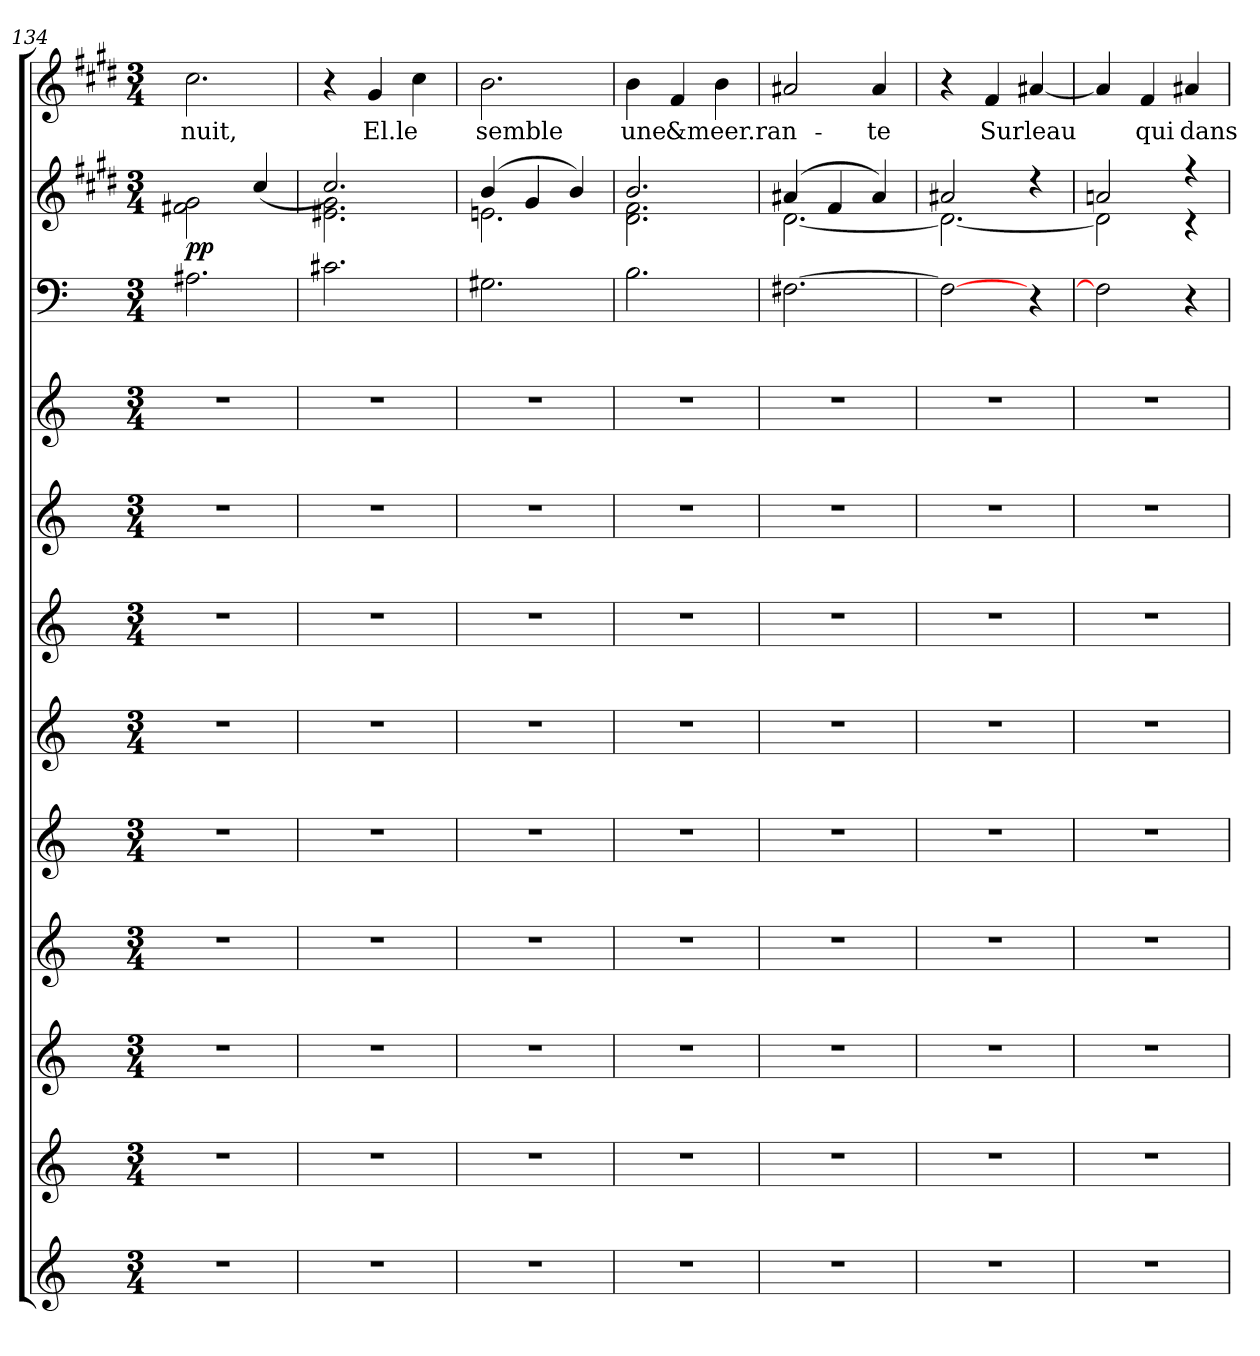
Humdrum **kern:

**kern	**kern	**kern	**kern	**kern	**kern	**kern	**kern	**kern	**kern	**kern	**dynam	**kern	**text	**dynam
*part12	*part11	*part10	*part9	*part8	*part7	*part6	*part5	*part4	*part3	*part2	*part2	*part1	*part1	*part1
*staff12	*staff11	*staff10	*staff9	*staff8	*staff7	*staff6	*staff5	*staff4	*staff3	*staff2	*staff2	*staff1	*staff1	*staff1
*clefG2	*clefG2	*clefG2	*clefG2	*clefG2	*clefG2	*clefG2	*clefG2	*clefG2	*clefF4	*clefG2	*	*clefG2	*	*
*k[]	*k[]	*k[]	*k[]	*k[]	*k[]	*k[]	*k[]	*k[]	*k[]	*k[f#c#g#d#]	*	*k[f#c#g#d#]	*	*
*C:	*C:	*C:	*C:	*C:	*C:	*C:	*C:	*C:	*C:	*E:	*	*E:	*	*
*M3/4	*M3/4	*M3/4	*M3/4	*M3/4	*M3/4	*M3/4	*M3/4	*M3/4	*M3/4	*M3/4	*	*M3/4	*	*
=134	=134	=134	=134	=134	=134	=134	=134	=134	=134	=134	=134	=134	=134	=134
2.r	2.r	2.r	2.r	2.r	2.r	2.r	2.r	2.r	2.A#X\	2f#X\ 2g#\	pp	2.cc#\	nuit,	.
.	.	.	.	.	.	.	.	.	.	(4cc#/	.	.	.	.
=135	=135	=135	=135	=135	=135	=135	=135	=135	=135	=135	=135	=135	=135	=135
*	*	*	*	*	*	*	*	*	*	*^	*	*	*	*
2.r	2.r	2.r	2.r	2.r	2.r	2.r	2.r	2.r	2.c#\	2.cc#/)	2.e#X\ 2.g#\	.	4r	.	.
.	.	.	.	.	.	.	.	.	.	.	.	.	4g#/	El.le	dim.
.	.	.	.	.	.	.	.	.	.	.	.	.	4cc#\	.	.
=136	=136	=136	=136	=136	=136	=136	=136	=136	=136	=136	=136	=136	=136	=136	=136
2.r	2.r	2.r	2.r	2.r	2.r	2.r	2.r	2.r	2.G#\	(4b/	2.en\	.	2.b\	semble	.
.	.	.	.	.	.	.	.	.	.	4g#/	.	.	.	.	.
.	.	.	.	.	.	.	.	.	.	4b/)	.	.	.	.	.
!!LO:PB:g=z
=137	=137	=137	=137	=137	=137	=137	=137	=137	=137	=137	=137	=137	=137	=137	=137
2.r	2.r	2.r	2.r	2.r	2.r	2.r	2.r	2.r	2.B\	2.b/	2.d#\ 2.f#\	.	4b\	une	.
.	.	.	.	.	.	.	.	.	.	.	.	.	4f#/	&meer.ran-	.
.	.	.	.	.	.	.	.	.	.	.	.	.	4b\	.	.
=138	=138	=138	=138	=138	=138	=138	=138	=138	=138	=138	=138	=138	=138	=138	=138
2.r	2.r	2.r	2.r	2.r	2.r	2.r	2.r	2.r	[2.F#\	(4a#X/	[2.d#\	.	2a#X/	.	.
.	.	.	.	.	.	.	.	.	.	4f#/	.	.	.	.	.
.	.	.	.	.	.	.	.	.	.	4a#/)	.	.	4a#/	te	.
=139	=139	=139	=139	=139	=139	=139	=139	=139	=139	=139	=139	=139	=139	=139	=139
2.r	2.r	2.r	2.r	2.r	2.r	2.r	2.r	2.r	2F#\_	2a#X/	2.d#\_	.	4r	.	.
.	.	.	.	.	.	.	.	.	.	.	.	.	4f#/	Sur	.
.	.	.	.	.	.	.	.	.	4r	4r	.	.	[4a#X/	leau	.
=140	=140	=140	=140	=140	=140	=140	=140	=140	=140	=140	=140	=140	=140	=140	=140
2.r	2.r	2.r	2.r	2.r	2.r	2.r	2.r	2.r	2F#\]	2an/	2d#\]	.	4a#/]	.	.
.	.	.	.	.	.	.	.	.	.	.	.	.	4f#/	qui	.
.	.	.	.	.	.	.	.	.	4r	4r	4r	.	4a#X/	dans	.
*	*	*	*	*	*	*	*	*	*	*v	*v	*	*	*	*
=	=	=	=	=	=	=	=	=	=	=	=	=	=	=
*-	*-	*-	*-	*-	*-	*-	*-	*-	*-	*-	*-	*-	*-	*-
